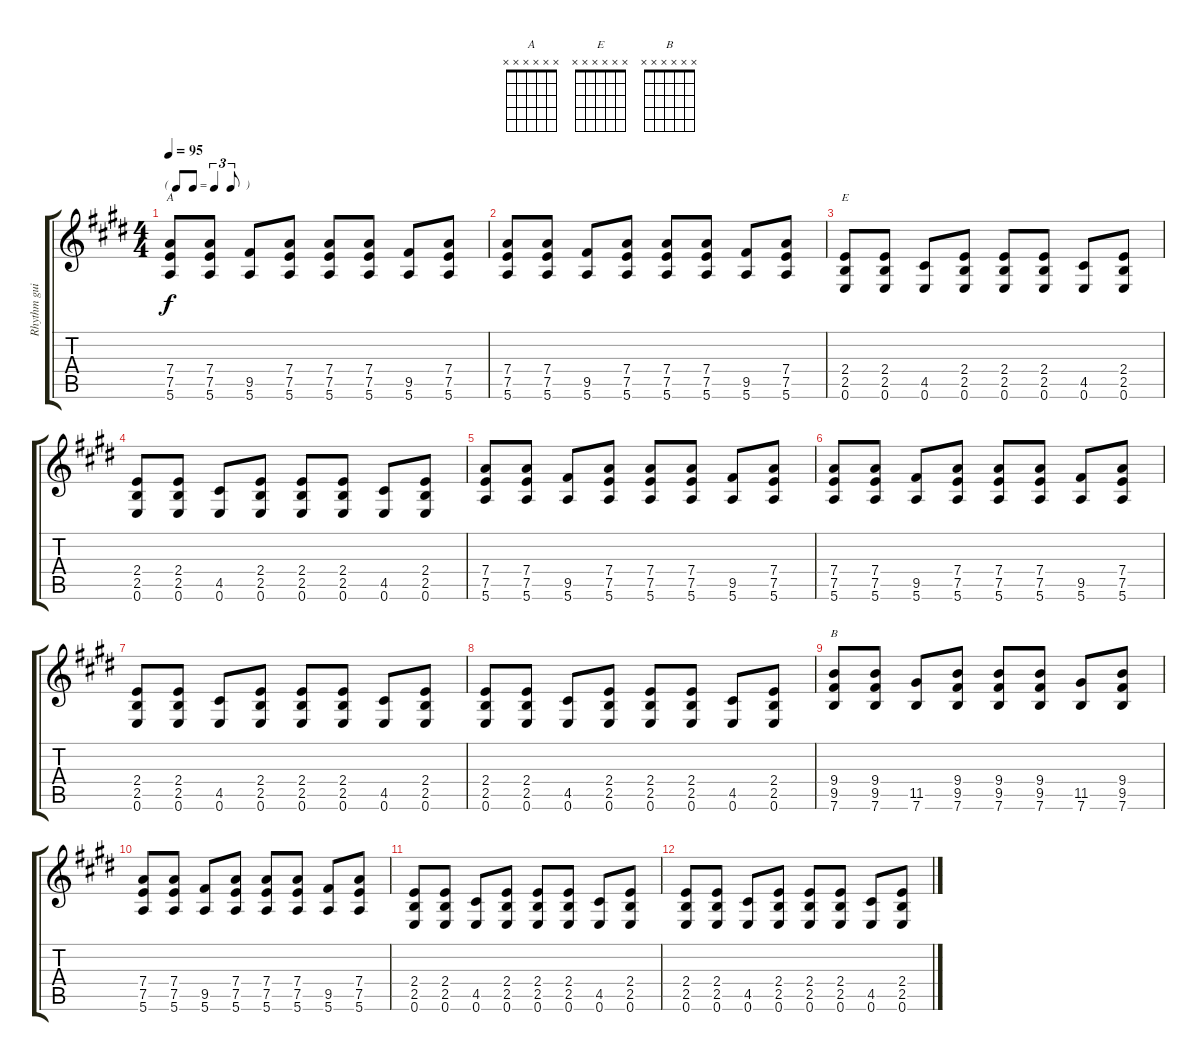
\track ("Rhythm guitar" "Rhythm gui") {instrument electricguitarclean}
\staff {score tabs}
\tuning (E4 B3 G3 D3 A2 E2) {hide}
\chord ("A" x x x x x x)
\chord ("E" x x x x x x)
\chord ("B" x x x x x x)
\ts (4 4)
\tf triplet8th
\tempo 95
\clef g2
\ks e
(7.4 7.5 5.6).8{ch "A" dy f instrument electricguitarclean} (7.4 7.5 5.6).8 (9.5 5.6).8 (7.4 7.5 5.6).8 (7.4 7.5 5.6).8 (7.4 7.5 5.6).8 (9.5 5.6).8 (7.4 7.5 5.6).8 |
(7.4 7.5 5.6).8 (7.4 7.5 5.6).8 (9.5 5.6).8 (7.4 7.5 5.6).8 (7.4 7.5 5.6).8 (7.4 7.5 5.6).8 (9.5 5.6).8 (7.4 7.5 5.6).8 |
(2.4 2.5 0.6).8{ch "E"} (2.4 2.5 0.6).8 (4.5 0.6).8 (2.4 2.5 0.6).8 (2.4 2.5 0.6).8 (2.4 2.5 0.6).8 (4.5 0.6).8 (2.4 2.5 0.6).8 |
(2.4 2.5 0.6).8 (2.4 2.5 0.6).8 (4.5 0.6).8 (2.4 2.5 0.6).8 (2.4 2.5 0.6).8 (2.4 2.5 0.6).8 (4.5 0.6).8 (2.4 2.5 0.6).8 |
(7.4 7.5 5.6).8 (7.4 7.5 5.6).8 (9.5 5.6).8 (7.4 7.5 5.6).8 (7.4 7.5 5.6).8 (7.4 7.5 5.6).8 (9.5 5.6).8 (7.4 7.5 5.6).8 |
(7.4 7.5 5.6).8 (7.4 7.5 5.6).8 (9.5 5.6).8 (7.4 7.5 5.6).8 (7.4 7.5 5.6).8 (7.4 7.5 5.6).8 (9.5 5.6).8 (7.4 7.5 5.6).8 |
(2.4 2.5 0.6).8 (2.4 2.5 0.6).8 (4.5 0.6).8 (2.4 2.5 0.6).8 (2.4 2.5 0.6).8 (2.4 2.5 0.6).8 (4.5 0.6).8 (2.4 2.5 0.6).8 |
(2.4 2.5 0.6).8 (2.4 2.5 0.6).8 (4.5 0.6).8 (2.4 2.5 0.6).8 (2.4 2.5 0.6).8 (2.4 2.5 0.6).8 (4.5 0.6).8 (2.4 2.5 0.6).8 |
(9.4 9.5 7.6).8{ch "B"} (9.4 9.5 7.6).8 (11.5 7.6).8 (9.4 9.5 7.6).8 (9.4 9.5 7.6).8 (9.4 9.5 7.6).8 (11.5 7.6).8 (9.4 9.5 7.6).8 |
(7.4 7.5 5.6).8 (7.4 7.5 5.6).8 (9.5 5.6).8 (7.4 7.5 5.6).8 (7.4 7.5 5.6).8 (7.4 7.5 5.6).8 (9.5 5.6).8 (7.4 7.5 5.6).8 |
(2.4 2.5 0.6).8 (2.4 2.5 0.6).8 (4.5 0.6).8 (2.4 2.5 0.6).8 (2.4 2.5 0.6).8 (2.4 2.5 0.6).8 (4.5 0.6).8 (2.4 2.5 0.6).8 |
(2.4 2.5 0.6).8 (2.4 2.5 0.6).8 (4.5 0.6).8 (2.4 2.5 0.6).8 (2.4 2.5 0.6).8 (2.4 2.5 0.6).8 (4.5 0.6).8 (2.4 2.5 0.6).8
